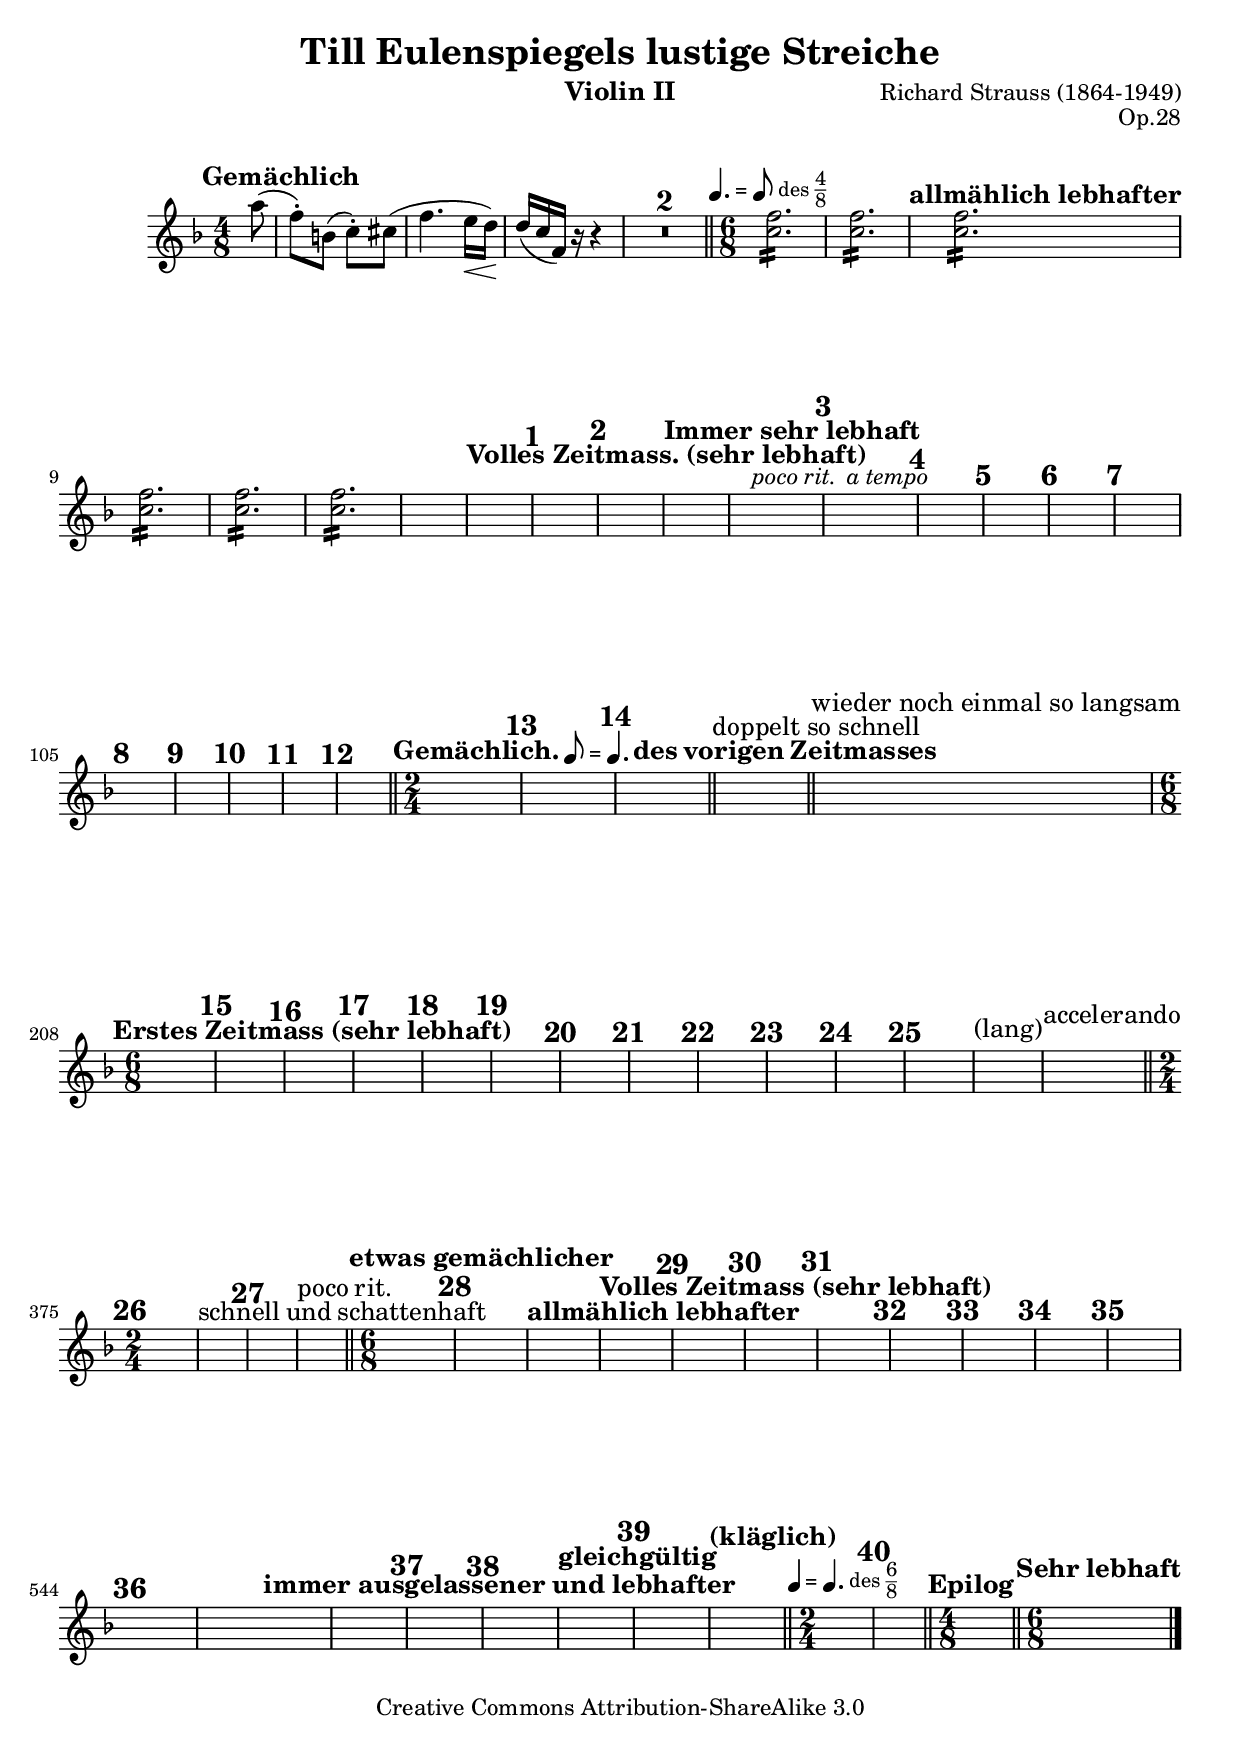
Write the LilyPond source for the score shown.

\version "2.11.37"

\include "defs.lyi" 
violinTwo = \relative c'''
{
  \key f \major
  a8(
  f-.) b,( c-.) cis( |
  f4. e16\< d) |
  d(\! c f,) r r4
  R2*2 |

  %6/8
  \repeat unfold 6
  {
    \repeat tremolo 12 <c' f>16 |
  }
}

 

instrument = "Violin II"

notes = \violinTwo

\include "part.lyi"

